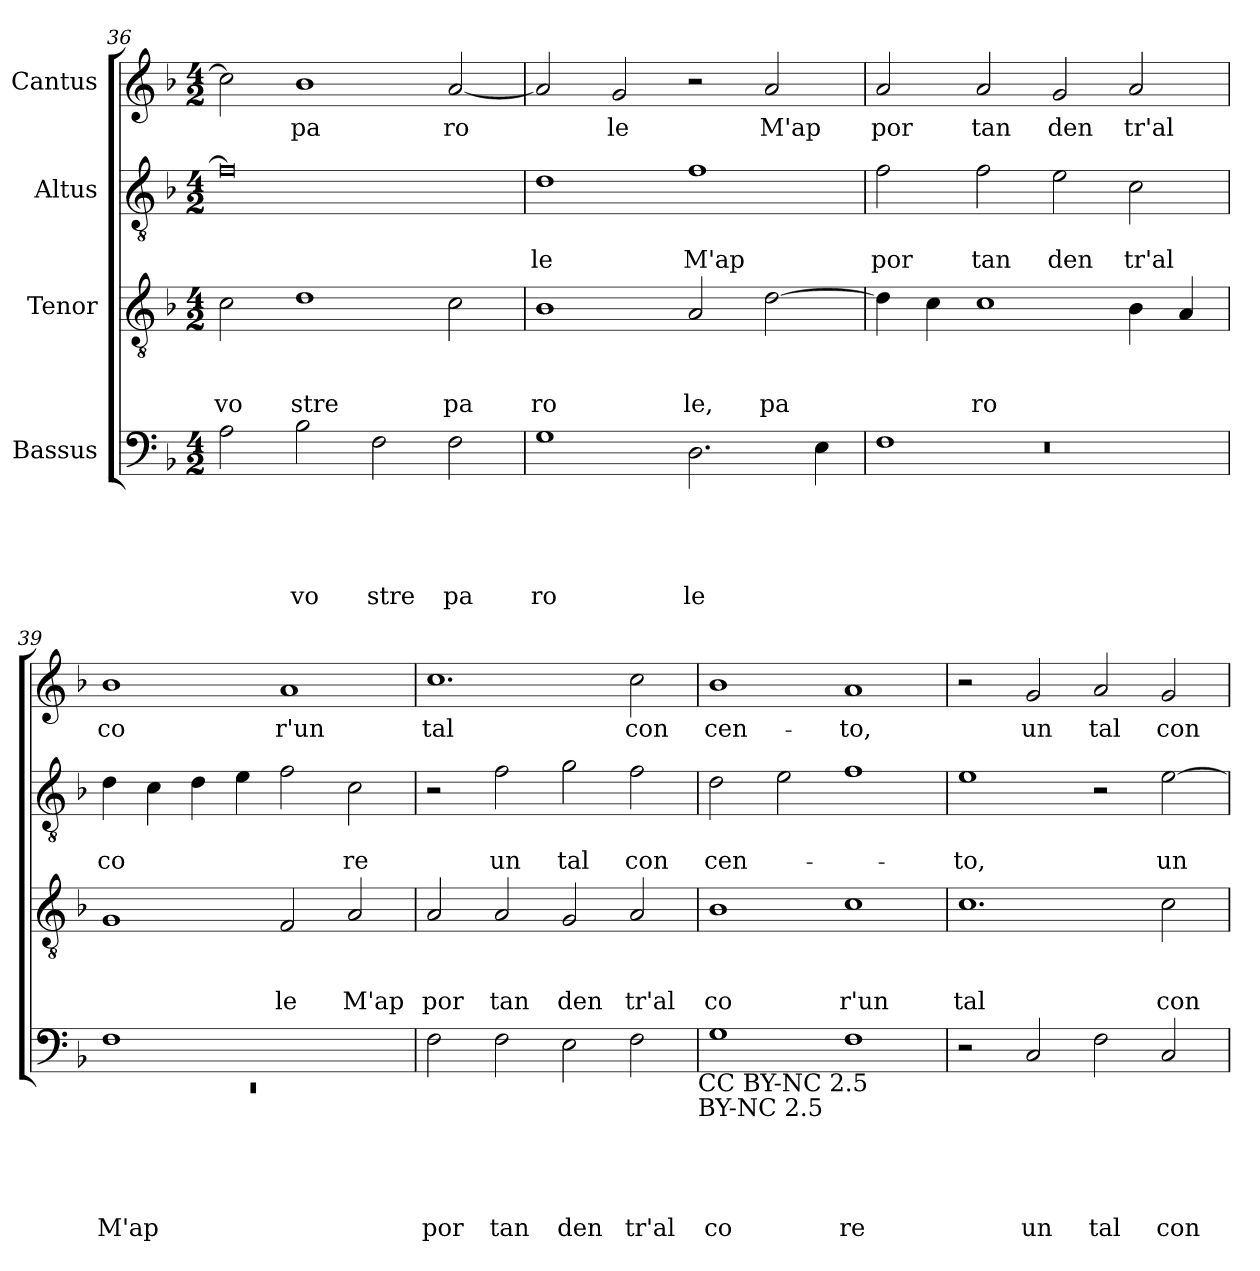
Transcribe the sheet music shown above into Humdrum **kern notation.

**kern	**text	**text	**text	**text	**text	**kern	**text	**text	**text	**kern	**text	**text	**kern	**text
*part4	*part4	*part4	*part4	*part4	*part4	*part3	*part3	*part3	*part3	*part2	*part2	*part2	*part1	*part1
*staff4	*staff4	*staff4	*staff4	*staff4	*staff4	*staff3	*staff3	*staff3	*staff3	*staff2	*staff2	*staff2	*staff1	*staff1
*I"Bassus	*	*	*	*	*	*I"Tenor	*	*	*	*I"Altus	*	*	*I"Cantus	*
*clefF4	*	*	*	*	*	*clefGv2	*	*	*	*clefGv2	*	*	*clefG2	*
*ITrd-3c-5	*	*	*	*	*	*	*	*	*	*ITrd-3c-5	*	*	*ITrd-3c-5	*
*k[b-e-]	*	*	*	*	*	*k[b-]	*	*	*	*k[b-e-]	*	*	*k[b-e-]	*
*B-:	*	*	*	*	*	*F:	*	*	*	*B-:	*	*	*B-:	*
*M4/2	*	*	*	*	*	*M4/2	*	*	*	*M4/2	*	*	*M4/2	*
=36	=36	=36	=36	=36	=36	=36	=36	=36	=36	=36	=36	=36	=36	=36
!	!	!	!	!	!	!	!	!	!LO:LY:b	!	!	!	!	!
2d\	.	.	.	.	.	2c\	.	.	vo	0b-]	.	.	2ff\]	.
!	!	!	!	!	!LO:LY:b	!	!	!	!LO:LY:b	!	!	!	!	!LO:LY:b
2e-\	.	.	.	.	vo	1d	.	.	stre	.	.	.	1ee-	pa
!	!	!	!	!	!LO:LY:b	!	!	!	!	!	!	!	!	!
2B-\	.	.	.	.	stre	.	.	.	.	.	.	.	.	.
!	!	!	!	!	!LO:LY:b	!	!	!	!LO:LY:b	!	!	!	!	!LO:LY:b
2B-\	.	.	.	.	pa	2c\	.	.	pa	.	.	.	[<2dd/	ro
=37	=37	=37	=37	=37	=37	=37	=37	=37	=37	=37	=37	=37	=37	=37
!	!	!	!	!	!LO:LY:b	!	!	!	!LO:LY:b	!	!	!LO:LY:b	!	!
1c	.	.	.	.	ro	1B-	.	.	ro	1g	.	le	2dd/]	.
!	!	!	!	!	!	!	!	!	!	!	!	!	!	!LO:LY:b
.	.	.	.	.	.	.	.	.	.	.	.	.	2cc/	le
!	!	!	!	!	!LO:LY:b	!	!	!	!LO:LY:b	!	!	!LO:LY:b	!	!
2.G\	.	.	.	.	le	2A/	.	.	le,	1b-	.	M'ap	2r	.
!	!	!	!	!	!	!	!	!	!LO:LY:b	!	!	!	!	!LO:LY:b
.	.	.	.	.	.	[>2d\	.	.	pa	.	.	.	2dd/	M'ap
4A\	.	.	.	.	.	.	.	.	.	.	.	.	.	.
=38	=38	=38	=38	=38	=38	=38	=38	=38	=38	=38	=38	=38	=38	=38
*^	*	*	*	*	*	*	*	*	*	*	*	*	*	*
*	*^	*	*	*	*	*	*	*	*	*	*	*	*	*	*
!	!	!LO:N:vis=1	!	!	!	!	!	!	!	!	!	!	!	!LO:LY:b	!	!LO:LY:b
0ryy	1B-	0r	.	.	.	.	.	4d\]	.	.	.	2b-\	.	por	2dd/	por
.	.	.	.	.	.	.	.	4c\	.	.	.	.	.	.	.	.
!	!	!	!	!	!	!	!	!	!	!	!LO:LY:b	!	!	!LO:LY:b	!	!LO:LY:b
.	.	.	.	.	.	.	.	1c	.	.	ro	2b-\	.	tan	2dd/	tan
!	!	!	!	!	!	!	!	!	!	!	!	!	!	!LO:LY:b	!	!LO:LY:b
.	1ryy	.	.	.	.	.	.	.	.	.	.	2a\	.	den	2cc/	den
!	!	!	!	!	!	!	!	!	!	!	!	!	!	!LO:LY:b	!	!LO:LY:b
.	.	.	.	.	.	.	.	4B-\	.	.	.	2f\	.	tr'al	2dd/	tr'al
.	.	.	.	.	.	.	.	4A/	.	.	.	.	.	.	.	.
=39	=39	=39	=39	=39	=39	=39	=39	=39	=39	=39	=39	=39	=39	=39	=39	=39
!	!LO:N:vis=1	!	!	!	!	!	!LO:LY:b	!	!	!	!	!	!	!LO:LY:b	!	!LO:LY:b
0ryy	0rEE	1B-	.	.	.	.	M'ap	1G	.	.	.	4g\	.	co	1ee-	co
.	.	.	.	.	.	.	.	.	.	.	.	4f\	.	.	.	.
.	.	.	.	.	.	.	.	.	.	.	.	4g\	.	.	.	.
.	.	.	.	.	.	.	.	.	.	.	.	4a\	.	.	.	.
!	!	!	!	!	!	!	!	!	!	!	!LO:LY:b	!	!	!	!	!LO:LY:b
.	.	1ryy	.	.	.	.	.	2F/	.	.	le	2b-\	.	.	1dd	r'un
!	!	!	!	!	!	!	!	!	!	!	!LO:LY:b	!	!	!LO:LY:b	!	!
.	.	.	.	.	.	.	.	2A/	.	.	M'ap	2f\	.	re	.	.
*v	*v	*v	*	*	*	*	*	*	*	*	*	*	*	*	*	*
=40	=40	=40	=40	=40	=40	=40	=40	=40	=40	=40	=40	=40	=40	=40
!	!	!	!	!	!LO:LY:b	!	!	!	!LO:LY:b	!	!	!	!	!LO:LY:b
2B-\	.	.	.	.	por	2A/	.	.	por	2r	.	.	1.ff	tal
!	!	!	!	!	!LO:LY:b	!	!	!	!LO:LY:b	!	!	!LO:LY:b	!	!
2B-\	.	.	.	.	tan	2A/	.	.	tan	2b-\	.	un	.	.
!	!	!	!	!	!LO:LY:b	!	!	!	!LO:LY:b	!	!	!LO:LY:b	!	!
2A\	.	.	.	.	den	2G/	.	.	den	2cc\	.	tal	.	.
!	!	!	!	!	!LO:LY:b	!	!	!	!LO:LY:b	!	!	!LO:LY:b	!	!LO:LY:b
2B-\	.	.	.	.	tr'al	2A/	.	.	tr'al	2b-\	.	con	2ff\	con
!LO:TX:b:t=CC BY-NC 2.5	!	!	!	!	!	!	!	!	!	!	!	!	!	!
!LO:TX:b:t=BY-NC 2.5	!	!	!	!	!	!	!	!	!	!	!	!	!	!
!!LO:LB:g=z
=41	=41	=41	=41	=41	=41	=41	=41	=41	=41	=41	=41	=41	=41	=41
!	!	!	!	!	!LO:LY:b	!	!	!	!LO:LY:b	!	!	!LO:LY:b	!	!LO:LY:b
1c	.	.	.	.	co	1B-	.	.	co	2g\	.	cen-	1ee-	cen-
.	.	.	.	.	.	.	.	.	.	2a\	.	.	.	.
!	!	!	!	!	!LO:LY:b	!	!	!	!LO:LY:b	!	!	!	!	!LO:LY:b
1B-	.	.	.	.	re	1c	.	.	r'un	1b-	.	.	1dd	-to,
=42	=42	=42	=42	=42	=42	=42	=42	=42	=42	=42	=42	=42	=42	=42
!	!	!	!	!	!	!	!	!	!LO:LY:b	!	!	!LO:LY:b	!	!
2r	.	.	.	.	.	1.c	.	.	tal	1a	.	-to,	2r	.
!	!	!	!	!	!LO:LY:b	!	!	!	!	!	!	!	!	!LO:LY:b
2F/	.	.	.	.	un	.	.	.	.	.	.	.	2cc/	un
!	!	!	!	!	!LO:LY:b	!	!	!	!	!	!	!	!	!LO:LY:b
2B-\	.	.	.	.	tal	.	.	.	.	2r	.	.	2dd/	tal
!	!	!	!	!	!LO:LY:b	!	!	!	!LO:LY:b	!	!	!LO:LY:b	!	!LO:LY:b
2F/	.	.	.	.	con	2c\	.	.	con	[>2a\	.	un	2cc/	con-
=	=	=	=	=	=	=	=	=	=	=	=	=	=	=
*-	*-	*-	*-	*-	*-	*-	*-	*-	*-	*-	*-	*-	*-	*-
